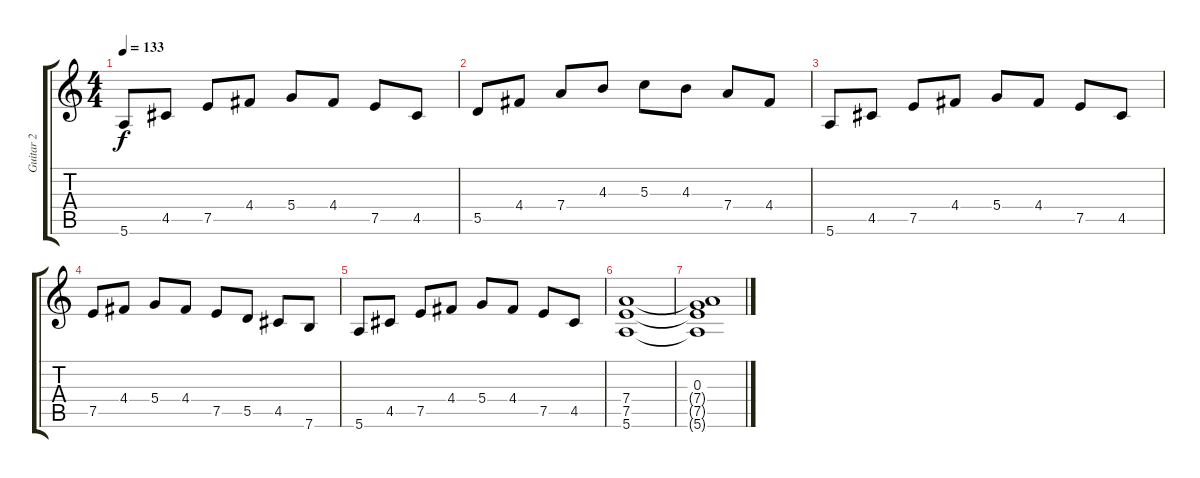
\track ("Guitar 2" "Guitar 2") {instrument overdrivenguitar}
\staff {score tabs}
\tuning (E4 B3 G3 D3 A2 E2) {hide}
\ts (4 4)
\tempo 133
\clef g2
\ks c
5.6.8{dy f} 4.5.8 7.5.8 4.4.8 5.4.8 4.4.8 7.5.8 4.5.8 |
5.5.8 4.4.8 7.4.8 4.3.8 5.3.8 4.3.8 7.4.8 4.4.8 |
5.6.8 4.5.8 7.5.8 4.4.8 5.4.8 4.4.8 7.5.8 4.5.8 |
7.5.8 4.4.8 5.4.8 4.4.8 7.5.8 5.5.8 4.5.8 7.6.8 |
5.6.8 4.5.8 7.5.8 4.4.8 5.4.8 4.4.8 7.5.8 4.5.8 |
(7.4 7.5 5.6).1 |
(0.3 7.4{t} 7.5{t} 5.6{t}).1
